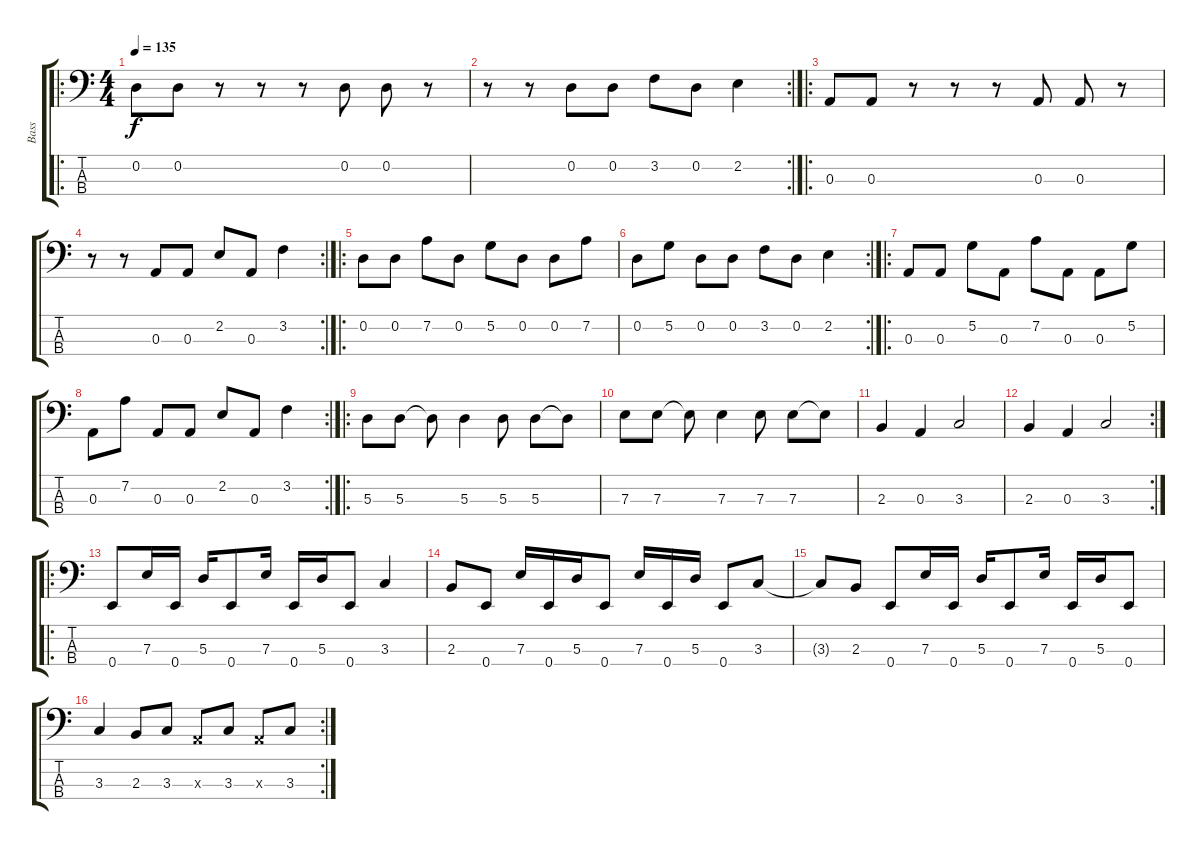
\track ("Bass" "Bass") {instrument electricbasspick}
\staff {score tabs}
\tuning (G2 D2 A1 E1) {hide}
\ro
\ts (4 4)
\tempo 135
\clef f4
\ks c
0.2.8{dy f instrument electricbasspick} 0.2.8 r.8 r.8 r.8 0.2.8 0.2.8 r.8 |
\rc 2
r.8 r.8 0.2.8 0.2.8 3.2.8 0.2.8 2.2.4 |
\ro
0.3.8 0.3.8 r.8 r.8 r.8 0.3.8 0.3.8 r.8 |
\rc 2
r.8 r.8 0.3.8 0.3.8 2.2.8 0.3.8 3.2.4 |
\ro
0.2.8 0.2.8 7.2.8 0.2.8 5.2.8 0.2.8 0.2.8 7.2.8 |
\rc 2
0.2.8 5.2.8 0.2.8 0.2.8 3.2.8 0.2.8 2.2.4 |
\ro
0.3.8 0.3.8 5.2.8 0.3.8 7.2.8 0.3.8 0.3.8 5.2.8 |
\rc 2
0.3.8 7.2.8 0.3.8 0.3.8 2.2.8 0.3.8 3.2.4 |
\ro
5.3.8 5.3.8 5.3{t}.8 5.3.4 5.3.8 5.3.8 5.3{t}.8 |
7.3.8 7.3.8 7.3{t}.8 7.3.4 7.3.8 7.3.8 7.3{t}.8 |
2.3.4 0.3.4 3.3.2 |
\rc 2
2.3.4 0.3.4 3.3.2 |
\ro
0.4.8 7.3.16 0.4.16 5.3.16 0.4.8 7.3.16 0.4.16 5.3.16 0.4.8 3.3.4 |
2.3.8 0.4.8 7.3.16 0.4.16 5.3.16 0.4.8 7.3.16 0.4.16 5.3.16 0.4.8 3.3.8 |
3.3{t}.8 2.3.8 0.4.8 7.3.16 0.4.16 5.3.16 0.4.8 7.3.16 0.4.16 5.3.16 0.4.8 |
\rc 2
3.3.4 2.3.8 3.3.8 0.3{x}.8 3.3.8 0.3{x}.8 3.3.8
